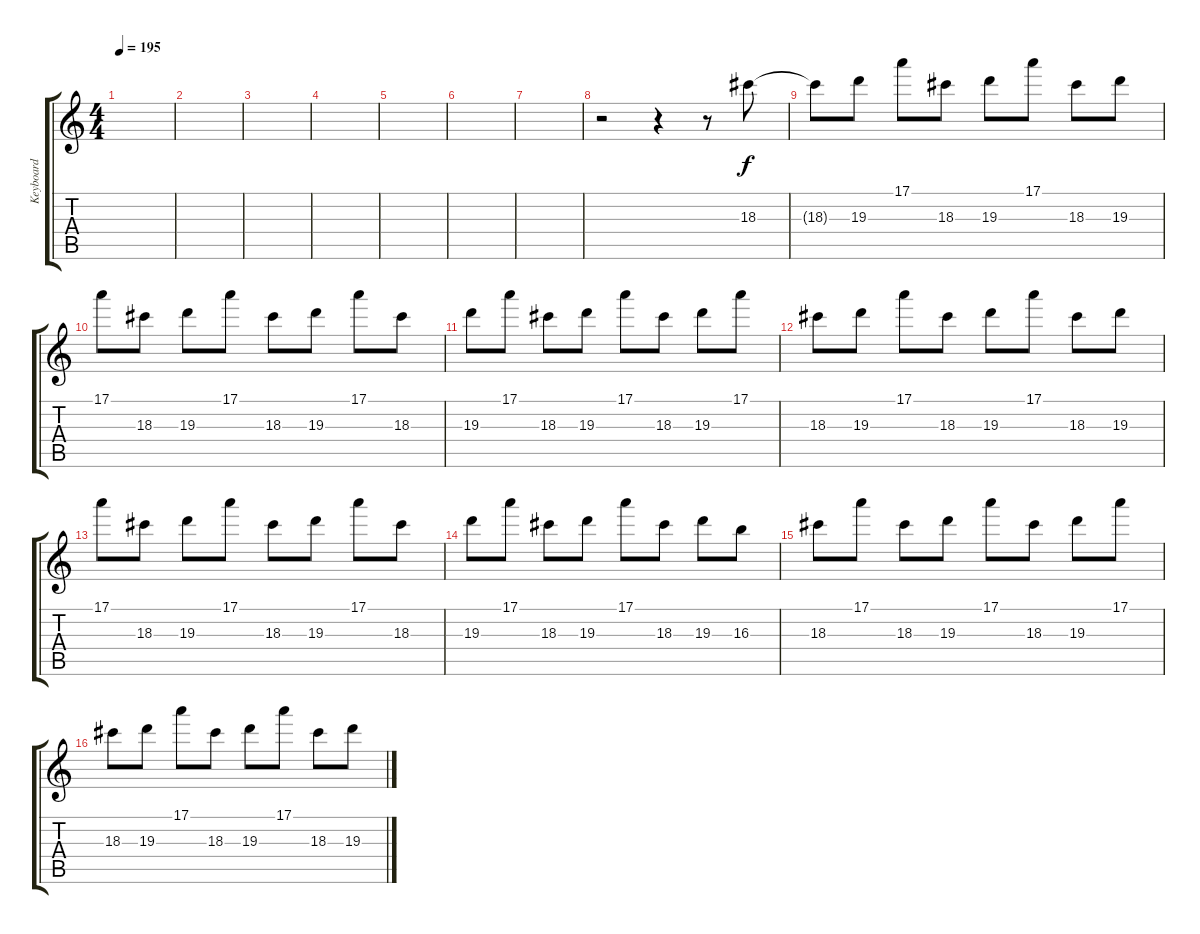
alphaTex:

\track ("Keyboard" "Keyboard") {instrument acousticguitarsteel}
\staff {score tabs}
\tuning (E4 B3 G3 D3 A2 E2) {hide}
\ts (4 4)
\tempo 195
\clef g2
\ks c
|
|
|
|
|
|
|
r.2 r.4 r.8 18.3.8 |
18.3{t}.8 19.3.8 17.1.8 18.3.8 19.3.8 17.1.8 18.3.8 19.3.8 |
17.1.8 18.3.8 19.3.8 17.1.8 18.3.8 19.3.8 17.1.8 18.3.8 |
19.3.8 17.1.8 18.3.8 19.3.8 17.1.8 18.3.8 19.3.8 17.1.8 |
18.3.8 19.3.8 17.1.8 18.3.8 19.3.8 17.1.8 18.3.8 19.3.8 |
17.1.8 18.3.8 19.3.8 17.1.8 18.3.8 19.3.8 17.1.8 18.3.8 |
19.3.8 17.1.8 18.3.8 19.3.8 17.1.8 18.3.8 19.3.8 16.3.8 |
18.3.8 17.1.8 18.3.8 19.3.8 17.1.8 18.3.8 19.3.8 17.1.8 |
18.3.8 19.3.8 17.1.8 18.3.8 19.3.8 17.1.8 18.3.8 19.3.8
